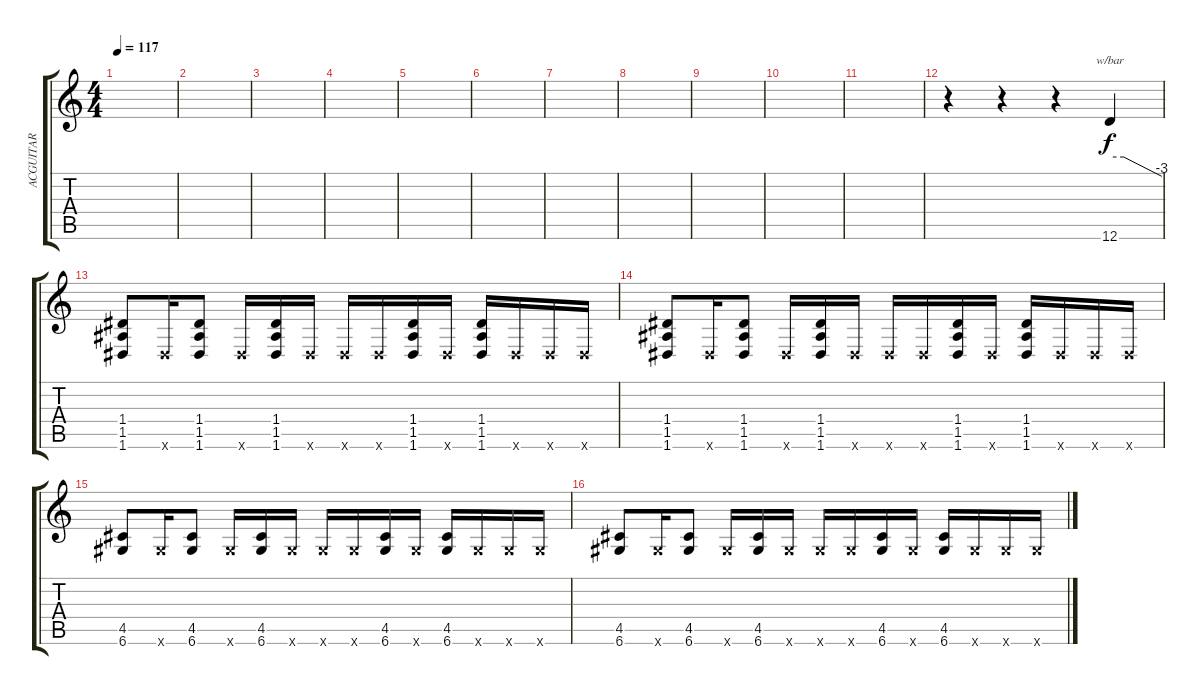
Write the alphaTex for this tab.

\track ("ACGUITAR" "ACGUITAR") {instrument acousticguitarnylon}
\staff {score tabs}
\tuning (E4 B3 G3 D3 A2 D2) {hide}
\ts (4 4)
\tempo 117
\clef g2
\ks c
|
|
|
|
|
|
|
|
|
|
|
r.4 r.4 r.4 12.6.4{tbe (custom default 0 0 16 0 60 -12)} |
(1.4 1.5 1.6).8 1.6{x}.16 (1.4 1.5 1.6).8 1.6{x}.16 (1.4 1.5 1.6).16 1.6{x}.16 1.6{x}.16 1.6{x}.16 (1.4 1.5 1.6).16 1.6{x}.16 (1.4 1.5 1.6).16 1.6{x}.16 1.6{x}.16 1.6{x}.16 |
(1.4 1.5 1.6).8 1.6{x}.16 (1.4 1.5 1.6).8 1.6{x}.16 (1.4 1.5 1.6).16 1.6{x}.16 1.6{x}.16 1.6{x}.16 (1.4 1.5 1.6).16 1.6{x}.16 (1.4 1.5 1.6).16 1.6{x}.16 1.6{x}.16 1.6{x}.16 |
(4.5 6.6).8 6.6{x}.16 (4.5 6.6).8 6.6{x}.16 (4.5 6.6).16 6.6{x}.16 6.6{x}.16 6.6{x}.16 (4.5 6.6).16 6.6{x}.16 (4.5 6.6).16 6.6{x}.16 6.6{x}.16 6.6{x}.16 |
(4.5 6.6).8 6.6{x}.16 (4.5 6.6).8 6.6{x}.16 (4.5 6.6).16 6.6{x}.16 6.6{x}.16 6.6{x}.16 (4.5 6.6).16 6.6{x}.16 (4.5 6.6).16 6.6{x}.16 6.6{x}.16 6.6{x}.16
